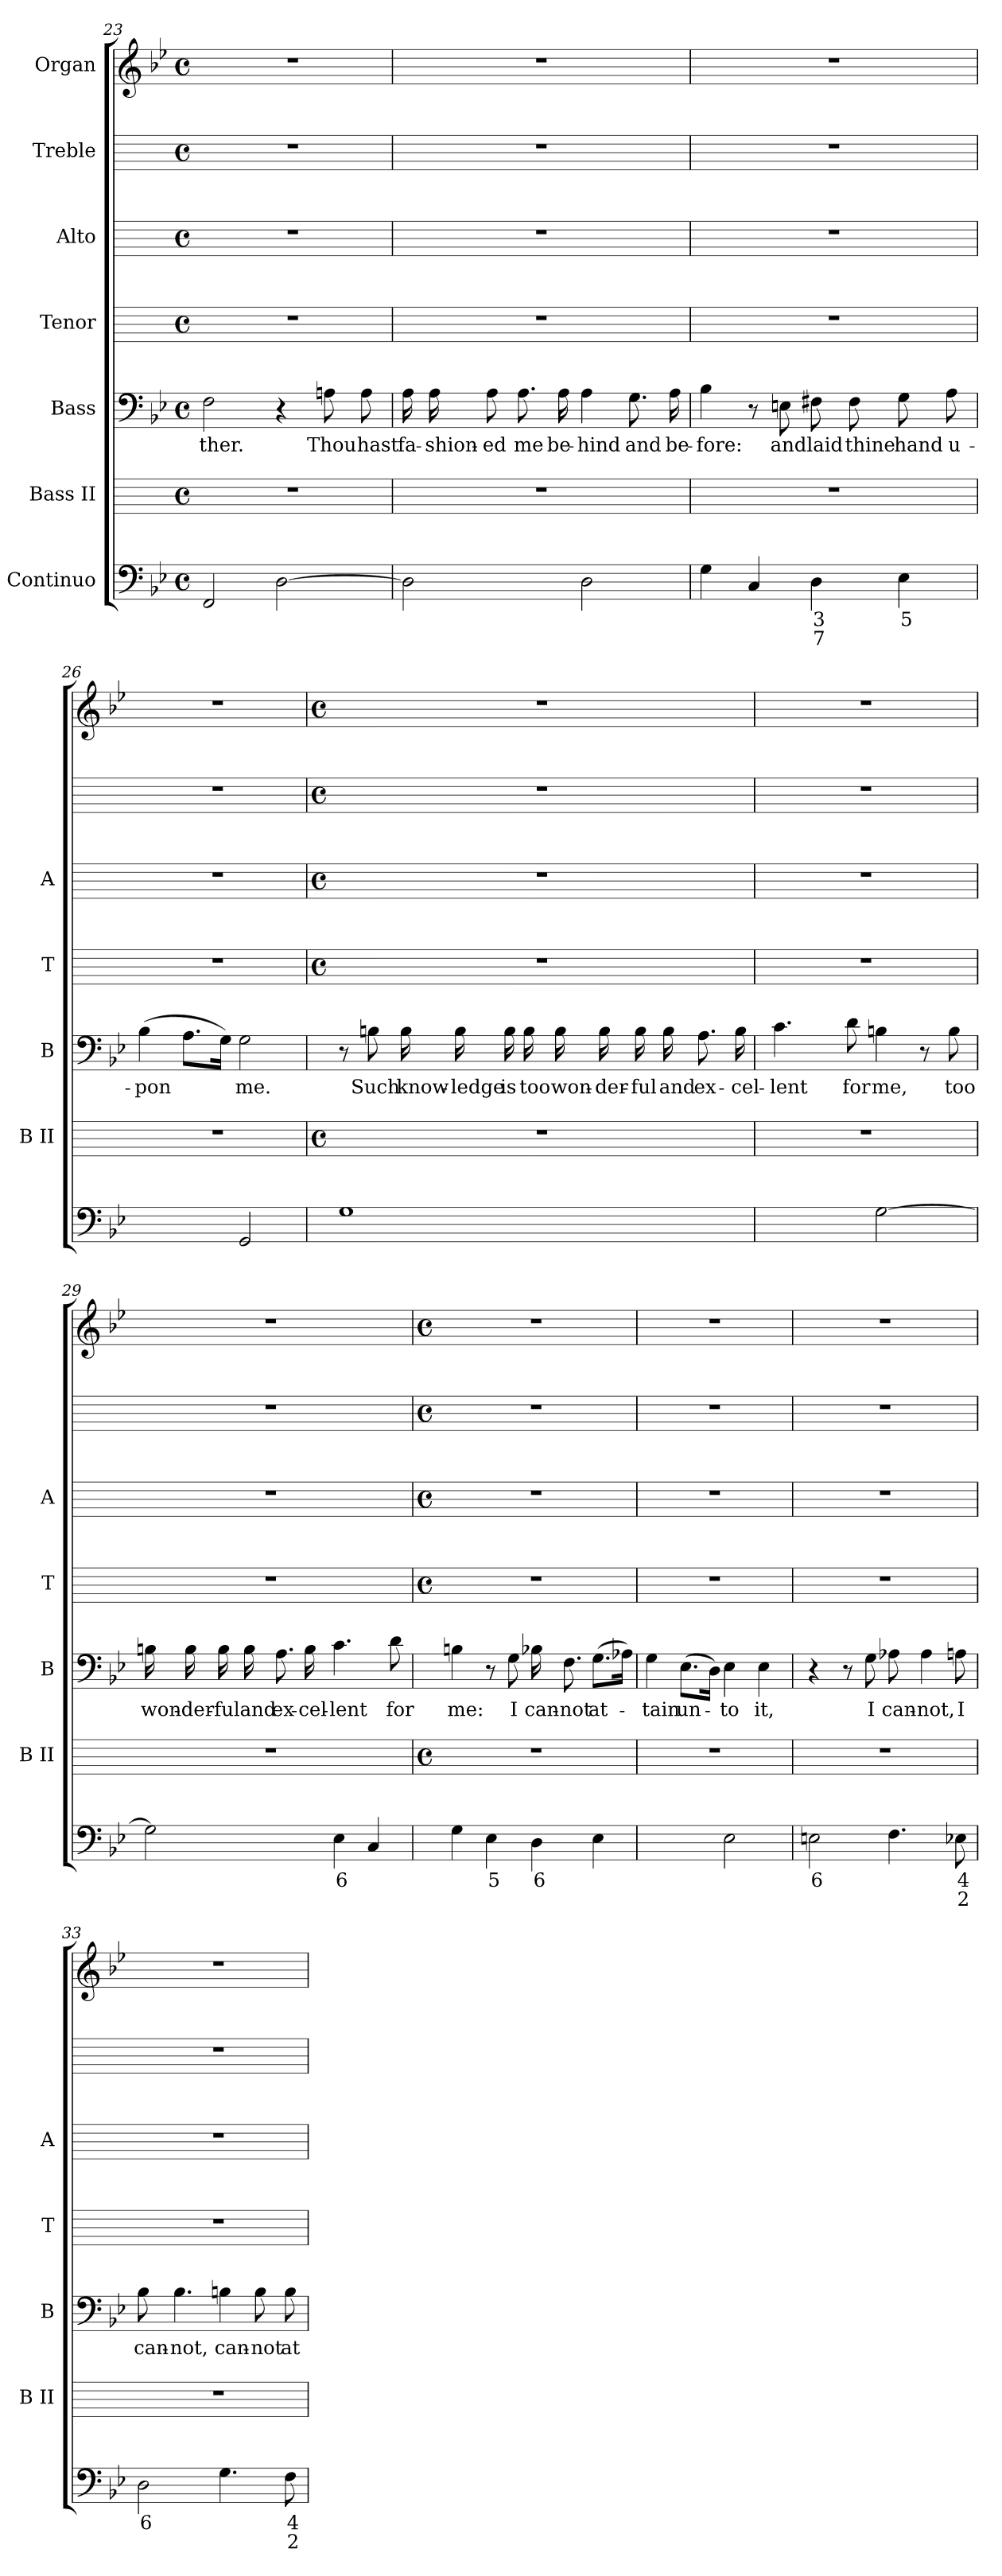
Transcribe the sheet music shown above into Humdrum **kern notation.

**kern	**text	**text	**kern	**kern	**text	**kern	**kern	**kern	**kern
*part7	*part7	*part7	*part6	*part5	*part5	*part4	*part3	*part2	*part1
*staff7	*staff7	*staff7	*staff6	*staff5	*staff5	*staff4	*staff3	*staff2	*staff1
*I"Continuo	*	*	*I"Bass II	*I"Bass	*	*I"Tenor	*I"Alto	*I"Treble	*I"Organ
*	*	*	*I'B II	*I'B	*	*I'T	*I'A	*	*
!!LO:LB:g=z
*clefF4	*	*	*	*clefF4	*	*	*	*	*clefG2
*k[b-e-]	*	*	*	*k[b-e-]	*	*	*	*	*k[b-e-]
*B-:	*	*	*	*B-:	*	*	*	*	*B-:
*M4/4	*	*	*M4/4	*M4/4	*	*M4/4	*M4/4	*M4/4	*M4/4
*met(c)	*	*	*met(c)	*met(c)	*	*met(c)	*met(c)	*met(c)	*met(c)
=23	=23	=23	=23	=23	=23	=23	=23	=23	=23
!	!	!	!	!	!LO:LY:b	!	!	!	!
2FF	.	.	1r	2F	ther.	1r	1r	1r	1r
[2D	.	.	.	4r	.	.	.	.	.
!	!	!	!	!	!LO:LY:b	!	!	!	!
.	.	.	.	8An	Thou	.	.	.	.
!	!	!	!	!	!LO:LY:b	!	!	!	!
.	.	.	.	8A	hast	.	.	.	.
=24	=24	=24	=24	=24	=24	=24	=24	=24	=24
!	!	!	!	!	!LO:LY:b	!	!	!	!
2D]	.	.	1r	16A	fa-	1r	1r	1r	1r
!	!	!	!	!	!LO:LY:b	!	!	!	!
.	.	.	.	16A	-shion-	.	.	.	.
!	!	!	!	!	!LO:LY:b	!	!	!	!
.	.	.	.	8A	-ed	.	.	.	.
!	!	!	!	!	!LO:LY:b	!	!	!	!
.	.	.	.	8.A	me	.	.	.	.
!	!	!	!	!	!LO:LY:b	!	!	!	!
.	.	.	.	16A	be-	.	.	.	.
!	!	!	!	!	!LO:LY:b	!	!	!	!
2D	.	.	.	4A	-hind	.	.	.	.
!	!	!	!	!	!LO:LY:b	!	!	!	!
.	.	.	.	8.G	and	.	.	.	.
!	!	!	!	!	!LO:LY:b	!	!	!	!
.	.	.	.	16A	be-	.	.	.	.
=25	=25	=25	=25	=25	=25	=25	=25	=25	=25
!	!	!	!	!	!LO:LY:b	!	!	!	!
4G	.	.	1r	4B-	-fore:	1r	1r	1r	1r
4C	.	.	.	8r	.	.	.	.	.
!	!	!	!	!	!LO:LY:b	!	!	!	!
.	.	.	.	8En	and	.	.	.	.
!	!LO:LY:b	!LO:LY:b	!	!	!LO:LY:b	!	!	!	!
4D	3	7	.	8F#X	laid	.	.	.	.
!	!	!	!	!	!LO:LY:b	!	!	!	!
.	.	.	.	8F#	thine	.	.	.	.
!	!LO:LY:b	!	!	!	!LO:LY:b	!	!	!	!
4E-	5	.	.	8G	hand	.	.	.	.
!	!	!	!	!	!LO:LY:b	!	!	!	!
.	.	.	.	8A	u-	.	.	.	.
=26	=26	=26	=26	=26	=26	=26	=26	=26	=26
!	!LO:LY:b	!LO:LY:b	!	!	!LO:LY:b	!	!	!	!
[4Dyy	6	4	1r	(>4B-	-pon	1r	1r	1r	1r
!	!LO:LY:b	!LO:LY:b	!	!	!	!	!	!	!
4Dyy]	5	3	.	8.AL	.	.	.	.	.
.	.	.	.	16GJ)	.	.	.	.	.
!	!	!	!	!	!LO:LY:b	!	!	!	!
2GG	.	.	.	2G	me.	.	.	.	.
!!LO:LB:g=z
=27	=27	=27	=27	=27	=27	=27	=27	=27	=27
*	*	*	*M4/4	*	*	*M4/4	*M4/4	*M4/4	*M4/4
*	*	*	*met(c)	*	*	*met(c)	*met(c)	*met(c)	*met(c)
1G	.	.	1r	8r	.	1r	1r	1r	1r
!	!	!	!	!	!LO:LY:b	!	!	!	!
.	.	.	.	8Bn	Such	.	.	.	.
!	!	!	!	!	!LO:LY:b	!	!	!	!
.	.	.	.	16B	know-	.	.	.	.
!	!	!	!	!	!LO:LY:b	!	!	!	!
.	.	.	.	16B	-ledge	.	.	.	.
!	!	!	!	!	!LO:LY:b	!	!	!	!
.	.	.	.	16B	is	.	.	.	.
!	!	!	!	!	!LO:LY:b	!	!	!	!
.	.	.	.	16B	too	.	.	.	.
!	!	!	!	!	!LO:LY:b	!	!	!	!
.	.	.	.	16B	won-	.	.	.	.
!	!	!	!	!	!LO:LY:b	!	!	!	!
.	.	.	.	16B	-der-	.	.	.	.
!	!	!	!	!	!LO:LY:b	!	!	!	!
.	.	.	.	16B	-ful	.	.	.	.
!	!	!	!	!	!LO:LY:b	!	!	!	!
.	.	.	.	16B	and	.	.	.	.
!	!	!	!	!	!LO:LY:b	!	!	!	!
.	.	.	.	8.A	ex-	.	.	.	.
!	!	!	!	!	!LO:LY:b	!	!	!	!
.	.	.	.	16B	-cel-	.	.	.	.
=28	=28	=28	=28	=28	=28	=28	=28	=28	=28
!	!LO:LY:b	!	!	!	!LO:LY:b	!	!	!	!
[4A-Xyy	7	.	1r	4.c	-lent	1r	1r	1r	1r
!	!LO:LY:b	!	!	!	!	!	!	!	!
4A-yy]	6	.	.	.	.	.	.	.	.
!	!	!	!	!	!LO:LY:b	!	!	!	!
.	.	.	.	8d	for	.	.	.	.
!	!	!	!	!	!LO:LY:b	!	!	!	!
[2G	.	.	.	4Bn	me,	.	.	.	.
.	.	.	.	8r	.	.	.	.	.
!	!	!	!	!	!LO:LY:b	!	!	!	!
.	.	.	.	8B	too	.	.	.	.
=29	=29	=29	=29	=29	=29	=29	=29	=29	=29
!	!	!	!	!	!LO:LY:b	!	!	!	!
2G]	.	.	1r	16Bn	won-	1r	1r	1r	1r
!	!	!	!	!	!LO:LY:b	!	!	!	!
.	.	.	.	16B	-der-	.	.	.	.
!	!	!	!	!	!LO:LY:b	!	!	!	!
.	.	.	.	16B	-ful	.	.	.	.
!	!	!	!	!	!LO:LY:b	!	!	!	!
.	.	.	.	16B	and	.	.	.	.
!	!	!	!	!	!LO:LY:b	!	!	!	!
.	.	.	.	8.A	ex-	.	.	.	.
!	!	!	!	!	!LO:LY:b	!	!	!	!
.	.	.	.	16B	-cel-	.	.	.	.
!	!LO:LY:b	!	!	!	!LO:LY:b	!	!	!	!
4E-	6	.	.	4.c	-lent	.	.	.	.
4C	.	.	.	.	.	.	.	.	.
!	!	!	!	!	!LO:LY:b	!	!	!	!
.	.	.	.	8d	for	.	.	.	.
!!LO:LB:g=z
=30	=30	=30	=30	=30	=30	=30	=30	=30	=30
*	*	*	*M4/4	*	*	*M4/4	*M4/4	*M4/4	*M4/4
*	*	*	*met(c)	*	*	*met(c)	*met(c)	*met(c)	*met(c)
!	!	!	!	!	!LO:LY:b	!	!	!	!
4G	.	.	1r	4Bn	me:	1r	1r	1r	1r
!	!LO:LY:b	!	!	!	!	!	!	!	!
4E-	5	.	.	8r	.	.	.	.	.
!	!	!	!	!	!LO:LY:b	!	!	!	!
.	.	.	.	8G	I	.	.	.	.
!	!LO:LY:b	!	!	!	!LO:LY:b	!	!	!	!
4D	6	.	.	16B-X	can-	.	.	.	.
!	!	!	!	!	!LO:LY:b	!	!	!	!
.	.	.	.	8.F	-not	.	.	.	.
!	!	!	!	!	!LO:LY:b	!	!	!	!
4E-	.	.	.	(>8.GL	at-	.	.	.	.
.	.	.	.	16A-XJ)	.	.	.	.	.
=31	=31	=31	=31	=31	=31	=31	=31	=31	=31
!	!LO:LY:b	!LO:LY:b	!	!	!LO:LY:b	!	!	!	!
[4BB-yy	6	4	1r	4G	tain	1r	1r	1r	1r
!	!LO:LY:b	!LO:LY:b	!	!	!LO:LY:b	!	!	!	!
4BB-yy]	5	3	.	(>8.E-L	un-	.	.	.	.
.	.	.	.	16DJ)	.	.	.	.	.
!	!	!	!	!	!LO:LY:b	!	!	!	!
2E-	.	.	.	4E-	to	.	.	.	.
!	!	!	!	!	!LO:LY:b	!	!	!	!
.	.	.	.	4E-	it,	.	.	.	.
=32	=32	=32	=32	=32	=32	=32	=32	=32	=32
!	!LO:LY:b	!	!	!	!	!	!	!	!
2En	6	.	1r	4r	.	1r	1r	1r	1r
.	.	.	.	8r	.	.	.	.	.
!	!	!	!	!	!LO:LY:b	!	!	!	!
.	.	.	.	8G	I	.	.	.	.
!	!	!	!	!	!LO:LY:b	!	!	!	!
4.F	.	.	.	8A-X	can-	.	.	.	.
!	!	!	!	!	!LO:LY:b	!	!	!	!
.	.	.	.	4A-	-not,	.	.	.	.
!	!LO:LY:b	!LO:LY:b	!	!	!LO:LY:b	!	!	!	!
8E-X	4	2	.	8An	I	.	.	.	.
=33	=33	=33	=33	=33	=33	=33	=33	=33	=33
!	!LO:LY:b	!	!	!	!LO:LY:b	!	!	!	!
2D	6	.	1r	8B-	can-	1r	1r	1r	1r
!	!	!	!	!	!LO:LY:b	!	!	!	!
.	.	.	.	4.B-	-not,	.	.	.	.
!	!	!	!	!	!LO:LY:b	!	!	!	!
4.G	.	.	.	4Bn	can-	.	.	.	.
!	!	!	!	!	!LO:LY:b	!	!	!	!
.	.	.	.	8B	-not	.	.	.	.
!	!LO:LY:b	!LO:LY:b	!	!	!LO:LY:b	!	!	!	!
8F	4	2	.	8B	at-	.	.	.	.
=	=	=	=	=	=	=	=	=	=
*-	*-	*-	*-	*-	*-	*-	*-	*-	*-
